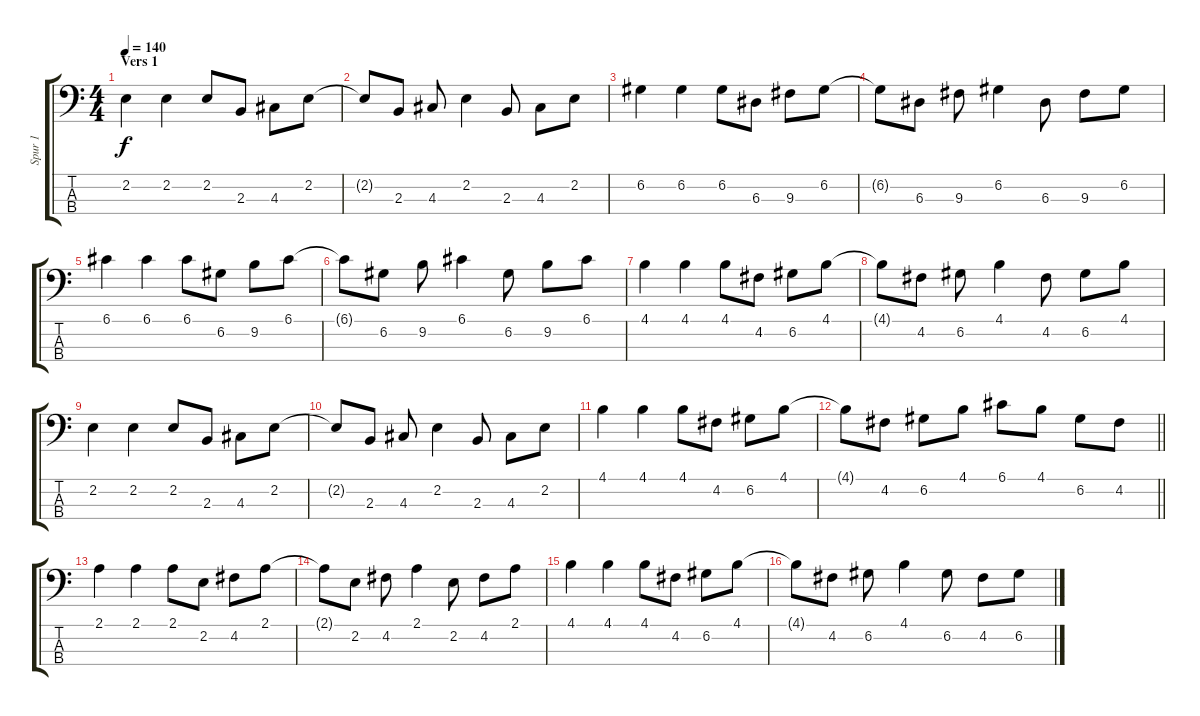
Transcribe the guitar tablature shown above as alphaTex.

\track ("Spur 1" "Spur 1") {instrument electricbassfinger}
\staff {score tabs}
\tuning (G2 D2 A1 E1) {hide}
\ts (4 4)
\section ("" "Vers 1")
\tempo 140
\clef f4
\ks c
2.2.4{dy f} 2.2.4 2.2.8 2.3.8 4.3.8 2.2.8 |
2.2{t}.8 2.3.8 4.3.8 2.2.4 2.3.8 4.3.8 2.2.8 |
6.2.4 6.2.4 6.2.8 6.3.8 9.3.8 6.2.8 |
6.2{t}.8 6.3.8 9.3.8 6.2.4 6.3.8 9.3.8 6.2.8 |
6.1.4 6.1.4 6.1.8 6.2.8 9.2.8 6.1.8 |
6.1{t}.8 6.2.8 9.2.8 6.1.4 6.2.8 9.2.8 6.1.8 |
4.1.4 4.1.4 4.1.8 4.2.8 6.2.8 4.1.8 |
4.1{t}.8 4.2.8 6.2.8 4.1.4 4.2.8 6.2.8 4.1.8 |
2.2.4 2.2.4 2.2.8 2.3.8 4.3.8 2.2.8 |
2.2{t}.8 2.3.8 4.3.8 2.2.4 2.3.8 4.3.8 2.2.8 |
4.1.4 4.1.4 4.1.8 4.2.8 6.2.8 4.1.8 |
\barLineRight lightlight
4.1{t}.8 4.2.8 6.2.8 4.1.8 6.1.8 4.1.8 6.2.8 4.2.8 |
2.1.4 2.1.4 2.1.8 2.2.8 4.2.8 2.1.8 |
2.1{t}.8 2.2.8 4.2.8 2.1.4 2.2.8 4.2.8 2.1.8 |
4.1.4 4.1.4 4.1.8 4.2.8 6.2.8 4.1.8 |
4.1{t}.8 4.2.8 6.2.8 4.1.4 6.2.8 4.2.8 6.2.8
